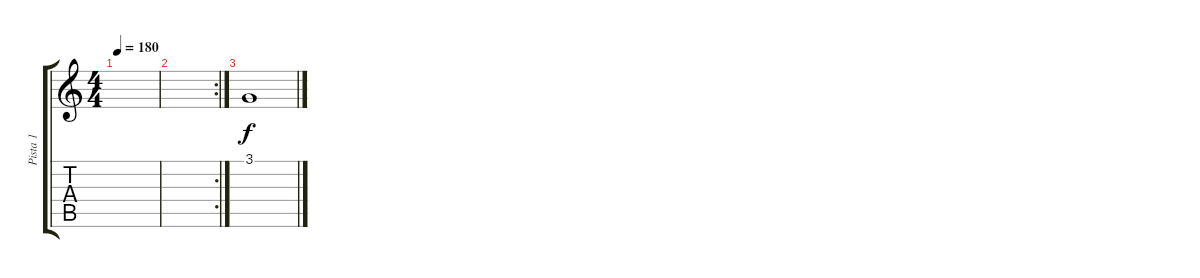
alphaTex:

\track ("Pista 1" "Pista 1") {instrument stringensemble2}
\staff {score tabs}
\tuning (E4 B3 G3 D3 A2 E2) {hide}
\ts (4 4)
\tempo 180
\clef g2
\ks c
|
\rc 2
|
3.1.1
